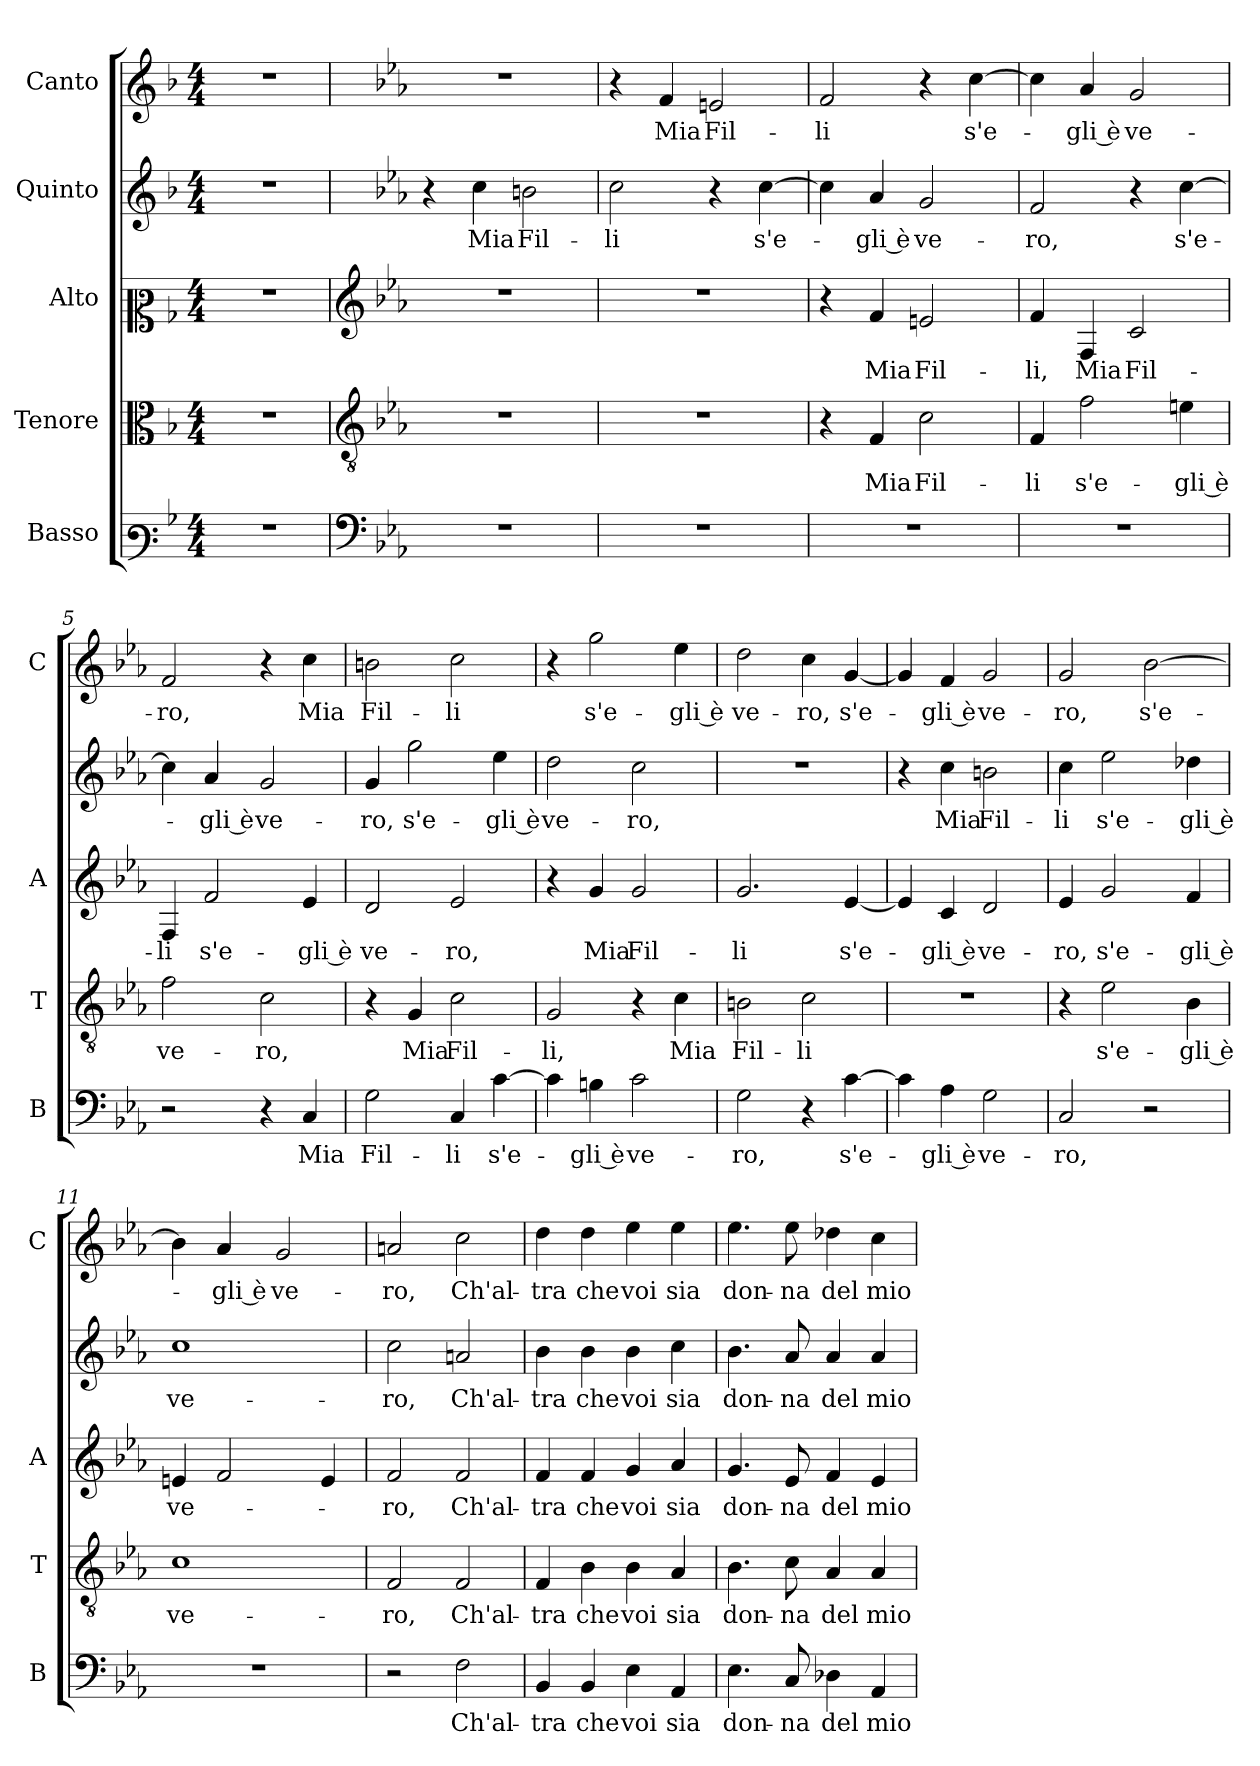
**kern	**text	**kern	**text	**kern	**text	**kern	**text	**kern	**text
*part5	*part5	*part4	*part4	*part3	*part3	*part2	*part2	*part1	*part1
*staff5	*staff5	*staff4	*staff4	*staff3	*staff3	*staff2	*staff2	*staff1	*staff1
*I"Basso	*	*I"Tenore	*	*I"Alto	*	*I"Quinto	*	*I"Canto	*
*I'B	*	*I'T	*	*I'A	*	*	*	*I'C	*
*clefF3	*	*clefC3	*	*clefC2	*	*clefG2	*	*clefG2	*
*k[b-]	*	*k[b-]	*	*k[b-]	*	*k[b-]	*	*k[b-]	*
*F:	*	*F:	*	*F:	*	*F:	*	*F:	*
*M4/4	*	*M4/4	*	*M4/4	*	*M4/4	*	*M4/4	*
=	=	=	=	=	=	=	=	=	=
1r	.	1r	.	1r	.	1r	.	1r	.
=1	=1	=1	=1	=1	=1	=1	=1	=1	=1
*clefF4	*	*clefGv2	*	*clefG2	*	*	*	*	*
*k[b-e-a-]	*	*k[b-e-a-]	*	*k[b-e-a-]	*	*k[b-e-a-]	*	*k[b-e-a-]	*
*E-:	*	*E-:	*	*E-:	*	*E-:	*	*E-:	*
1r	.	1r	.	1r	.	4r	.	1r	.
!	!	!	!	!	!	!	!LO:LY:b	!	!
.	.	.	.	.	.	4cc\	Mia	.	.
!	!	!	!	!	!	!	!LO:LY:b	!	!
.	.	.	.	.	.	2bn\	Fil-	.	.
=2	=2	=2	=2	=2	=2	=2	=2	=2	=2
!	!	!	!	!	!	!	!LO:LY:b	!	!
1r	.	1r	.	1r	.	2cc\	-li	4r	.
!	!	!	!	!	!	!	!	!	!LO:LY:b
.	.	.	.	.	.	.	.	4f/	Mia
!	!	!	!	!	!	!	!	!	!LO:LY:b
.	.	.	.	.	.	4r	.	2en/	Fil-
!	!	!	!	!	!	!	!LO:LY:b	!	!
.	.	.	.	.	.	[4cc\	s'e-	.	.
=3	=3	=3	=3	=3	=3	=3	=3	=3	=3
!	!	!	!	!	!	!	!	!	!LO:LY:b
1r	.	4r	.	4r	.	4cc\]	.	2f/	-li
!	!	!	!LO:LY:b	!	!LO:LY:b	!	!LO:LY:b	!	!
.	.	4F/	Mia	4f/	Mia	4a-/	-gli è	.	.
!	!	!	!LO:LY:b	!	!LO:LY:b	!	!LO:LY:b	!	!
.	.	2c\	Fil-	2en/	Fil-	2g/	ve-	4r	.
!	!	!	!	!	!	!	!	!	!LO:LY:b
.	.	.	.	.	.	.	.	[4cc\	s'e-
=4	=4	=4	=4	=4	=4	=4	=4	=4	=4
!	!	!	!LO:LY:b	!	!LO:LY:b	!	!LO:LY:b	!	!
1r	.	4F/	-li	4f/	-li,	2f/	-ro,	4cc\]	.
!	!	!	!LO:LY:b	!	!LO:LY:b	!	!	!	!LO:LY:b
.	.	2f\	s'e-	4F/	Mia	.	.	4a-/	-gli è
!	!	!	!	!	!LO:LY:b	!	!	!	!LO:LY:b
.	.	.	.	2c/	Fil-	4r	.	2g/	ve-
!	!	!	!LO:LY:b	!	!	!	!LO:LY:b	!	!
.	.	4en\	-gli è	.	.	[4cc\	s'e-	.	.
=5	=5	=5	=5	=5	=5	=5	=5	=5	=5
!	!	!	!LO:LY:b	!	!LO:LY:b	!	!	!	!LO:LY:b
2r	.	2f\	ve-	4F/	-li	4cc\]	.	2f/	-ro,
!	!	!	!	!	!LO:LY:b	!	!LO:LY:b	!	!
.	.	.	.	2f/	s'e-	4a-/	-gli è	.	.
!	!	!	!LO:LY:b	!	!	!	!LO:LY:b	!	!
4r	.	2c\	-ro,	.	.	2g/	ve-	4r	.
!	!LO:LY:b	!	!	!	!LO:LY:b	!	!	!	!LO:LY:b
4C/	Mia	.	.	4e-/	-gli è	.	.	4cc\	Mia
=6	=6	=6	=6	=6	=6	=6	=6	=6	=6
!	!LO:LY:b	!	!	!	!LO:LY:b	!	!LO:LY:b	!	!LO:LY:b
2G\	Fil-	4r	.	2d/	ve-	4g/	-ro,	2bn\	Fil-
!	!	!	!LO:LY:b	!	!	!	!LO:LY:b	!	!
.	.	4G/	Mia	.	.	2gg\	s'e-	.	.
!	!LO:LY:b	!	!LO:LY:b	!	!LO:LY:b	!	!	!	!LO:LY:b
4C/	-li	2c\	Fil-	2e-/	-ro,	.	.	2cc\	-li
!	!LO:LY:b	!	!	!	!	!	!LO:LY:b	!	!
[4c\	s'e-	.	.	.	.	4ee-\	-gli è	.	.
!!LO:LB:g=z
=7	=7	=7	=7	=7	=7	=7	=7	=7	=7
!	!	!	!LO:LY:b	!	!	!	!LO:LY:b	!	!
4c\]	.	2G/	-li,	4r	.	2dd\	ve-	4r	.
!	!LO:LY:b	!	!	!	!LO:LY:b	!	!	!	!LO:LY:b
4Bn\	-gli è	.	.	4g/	Mia	.	.	2gg\	s'e-
!	!LO:LY:b	!	!	!	!LO:LY:b	!	!LO:LY:b	!	!
2c\	ve-	4r	.	2g/	Fil-	2cc\	-ro,	.	.
!	!	!	!LO:LY:b	!	!	!	!	!	!LO:LY:b
.	.	4c\	Mia	.	.	.	.	4ee-\	-gli è
=8	=8	=8	=8	=8	=8	=8	=8	=8	=8
!	!LO:LY:b	!	!LO:LY:b	!	!LO:LY:b	!	!	!	!LO:LY:b
2G\	-ro,	2Bn\	Fil-	2.g/	-li	1r	.	2dd\	ve-
!	!	!	!LO:LY:b	!	!	!	!	!	!LO:LY:b
4r	.	2c\	-li	.	.	.	.	4cc\	-ro,
!	!LO:LY:b	!	!	!	!LO:LY:b	!	!	!	!LO:LY:b
[4c\	s'e-	.	.	[4e-/	s'e-	.	.	[4g/	s'e-
=9	=9	=9	=9	=9	=9	=9	=9	=9	=9
4c\]	.	1r	.	4e-/]	.	4r	.	4g/]	.
!	!LO:LY:b	!	!	!	!LO:LY:b	!	!LO:LY:b	!	!LO:LY:b
4A-\	-gli è	.	.	4c/	-gli è	4cc\	Mia	4f/	-gli è
!	!LO:LY:b	!	!	!	!LO:LY:b	!	!LO:LY:b	!	!LO:LY:b
2G\	ve-	.	.	2d/	ve-	2bn\	Fil-	2g/	ve-
=10	=10	=10	=10	=10	=10	=10	=10	=10	=10
!	!LO:LY:b	!	!	!	!LO:LY:b	!	!LO:LY:b	!	!LO:LY:b
2C/	-ro,	4r	.	4e-/	-ro,	4cc\	-li	2g/	-ro,
!	!	!	!LO:LY:b	!	!LO:LY:b	!	!LO:LY:b	!	!
.	.	2e-\	s'e-	2g/	s'e-	2ee-\	s'e-	.	.
!	!	!	!	!	!	!	!	!	!LO:LY:b
2r	.	.	.	.	.	.	.	[2b-\	s'e-
!	!	!	!LO:LY:b	!	!LO:LY:b	!	!LO:LY:b	!	!
.	.	4B-\	-gli è	4f/	-gli è	4dd-X\	-gli è	.	.
=11	=11	=11	=11	=11	=11	=11	=11	=11	=11
!	!	!	!LO:LY:b	!	!LO:LY:b	!	!LO:LY:b	!	!
1r	.	1c	ve-	4en/	ve-	1cc	ve-	4b-\]	.
!	!	!	!	!	!	!	!	!	!LO:LY:b
.	.	.	.	2f/	.	.	.	4a-/	-gli è
!	!	!	!	!	!	!	!	!	!LO:LY:b
.	.	.	.	.	.	.	.	2g/	ve-
.	.	.	.	4e/	.	.	.	.	.
=12	=12	=12	=12	=12	=12	=12	=12	=12	=12
!	!	!	!LO:LY:b	!	!LO:LY:b	!	!LO:LY:b	!	!LO:LY:b
2r	.	2F/	-ro,	2f/	-ro,	2cc\	-ro,	2an/	-ro,
!	!LO:LY:b	!	!LO:LY:b	!	!LO:LY:b	!	!LO:LY:b	!	!LO:LY:b
2F\	Ch'al-	2F/	Ch'al-	2f/	Ch'al-	2an/	Ch'al-	2cc\	Ch'al-
=13	=13	=13	=13	=13	=13	=13	=13	=13	=13
!	!LO:LY:b	!	!LO:LY:b	!	!LO:LY:b	!	!LO:LY:b	!	!LO:LY:b
4BB-/	-tra	4F/	-tra	4f/	-tra	4b-\	-tra	4dd\	-tra
!	!LO:LY:b	!	!LO:LY:b	!	!LO:LY:b	!	!LO:LY:b	!	!LO:LY:b
4BB-/	che	4B-\	che	4f/	che	4b-\	che	4dd\	che
!	!LO:LY:b	!	!LO:LY:b	!	!LO:LY:b	!	!LO:LY:b	!	!LO:LY:b
4E-\	voi	4B-\	voi	4g/	voi	4b-\	voi	4ee-\	voi
!	!LO:LY:b	!	!LO:LY:b	!	!LO:LY:b	!	!LO:LY:b	!	!LO:LY:b
4AA-/	sia	4A-/	sia	4a-/	sia	4cc\	sia	4ee-\	sia
!!LO:PB:g=z
=14	=14	=14	=14	=14	=14	=14	=14	=14	=14
!	!LO:LY:b	!	!LO:LY:b	!	!LO:LY:b	!	!LO:LY:b	!	!LO:LY:b
4.E-\	don-	4.B-\	don-	4.g/	don-	4.b-\	don-	4.ee-\	don-
!	!LO:LY:b	!	!LO:LY:b	!	!LO:LY:b	!	!LO:LY:b	!	!LO:LY:b
8C/	-na	8c\	-na	8e-/	-na	8a-/	-na	8ee-\	-na
!	!LO:LY:b	!	!LO:LY:b	!	!LO:LY:b	!	!LO:LY:b	!	!LO:LY:b
4D-X\	del	4A-/	del	4f/	del	4a-/	del	4dd-X\	del
!	!LO:LY:b	!	!LO:LY:b	!	!LO:LY:b	!	!LO:LY:b	!	!LO:LY:b
4AA-/	mio	4A-/	mio	4e-/	mio	4a-/	mio	4cc\	mio
=	=	=	=	=	=	=	=	=	=
*-	*-	*-	*-	*-	*-	*-	*-	*-	*-
